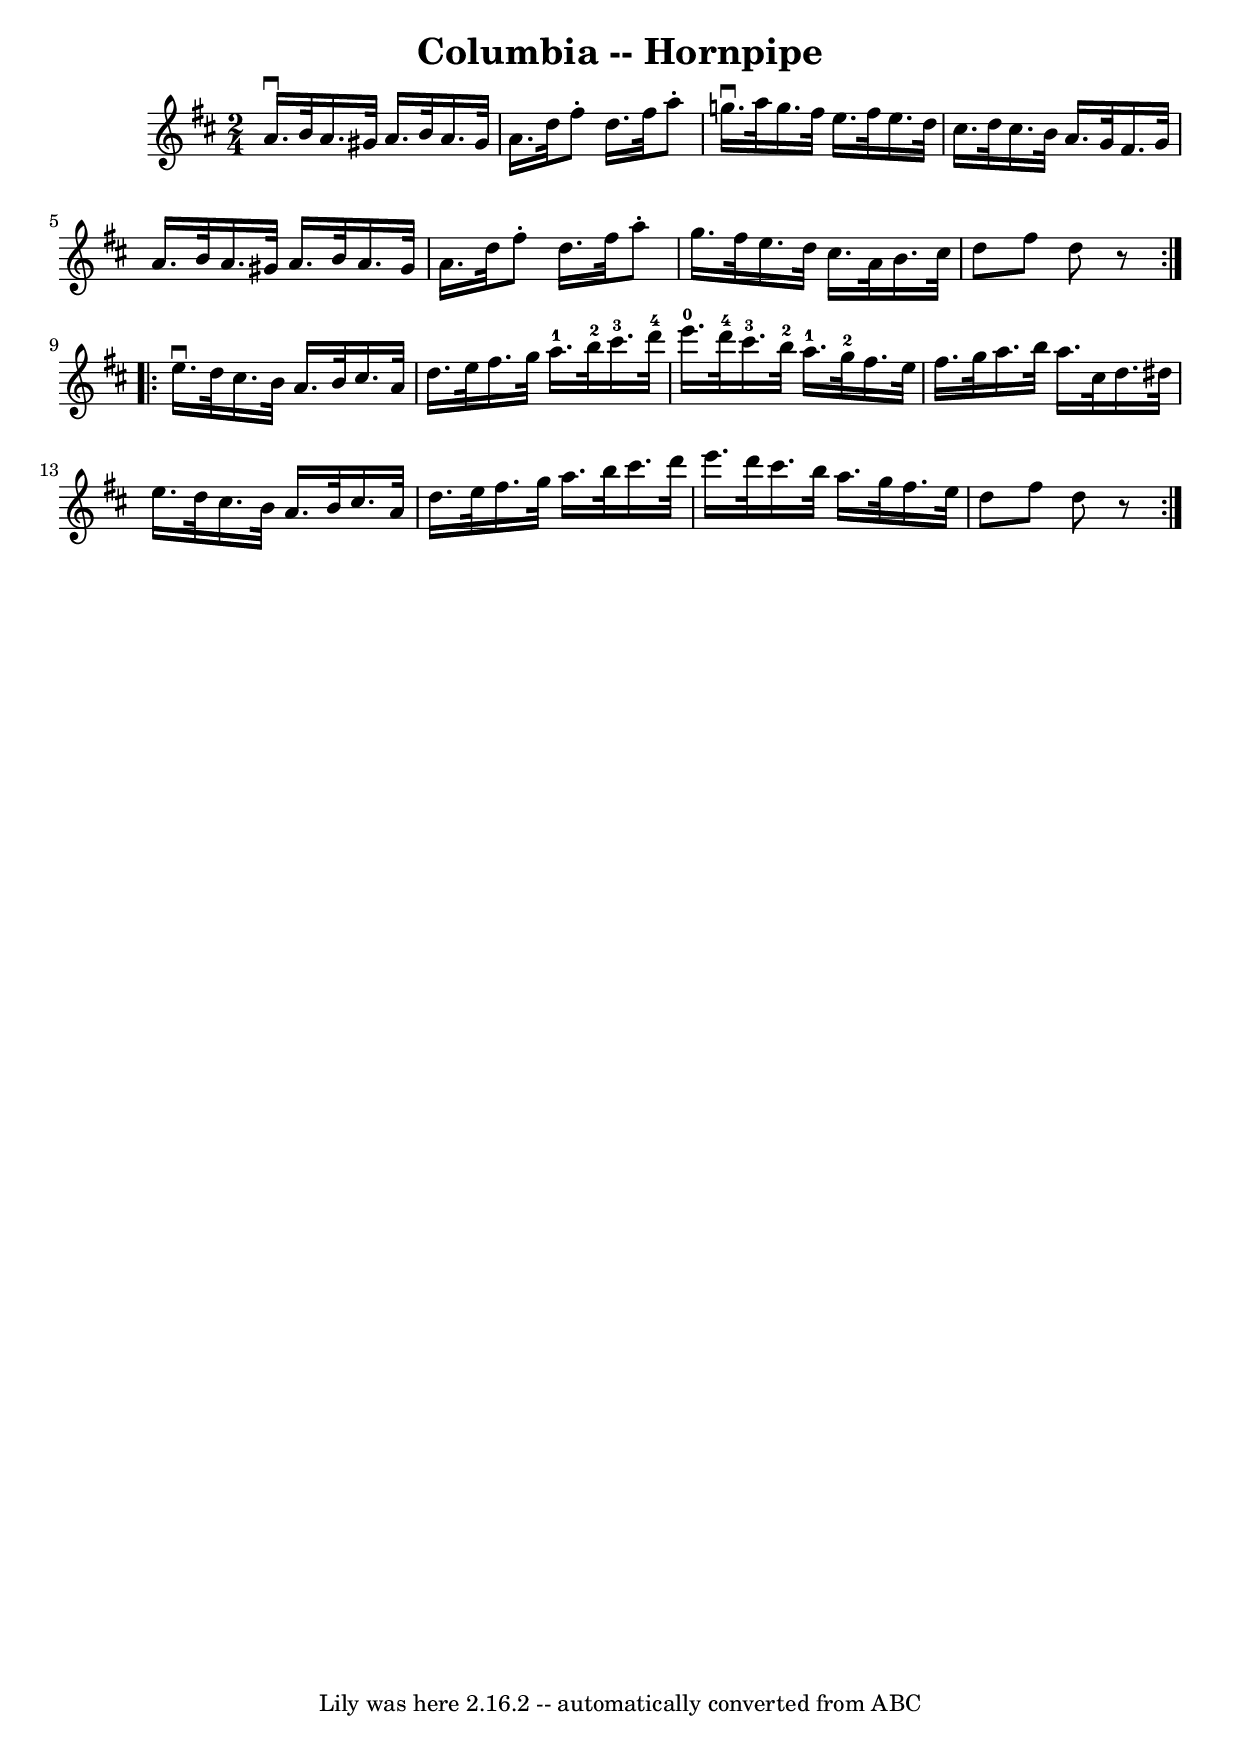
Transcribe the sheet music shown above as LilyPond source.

\version "2.16.2"
\include "Mammoth.ily"
\header {
  %% book = "Cole's 1000 Fiddle Tunes"
  crossRefNumber = "1"
  footnotes = ""
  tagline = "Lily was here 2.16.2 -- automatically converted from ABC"
  title = "Columbia -- Hornpipe"

}
voicedefault =  {



  \repeat volta 2 {

    \time 2/4 
    \key d \major
    a'16.^\downbow b'32 a'16. gis'32 a'16.    
    b'32 a'16. gis'32  |
    a'16. d''32 fis''8 -. d''16.    
    fis''32 a''8 -. |
    g''!16.^\downbow a''32 g''16. fis''32  
    e''16. fis''32 e''16. d''32  |
    cis''16. d''32    
    cis''16. b'32 a'16. g'32 fis'16. g'32  |
    a'16.    
    b'32 a'16. gis'32 a'16. b'32 a'16. gis'32  |
    a'16.   
    d''32 fis''8 -. d''16. fis''32 a''8 -. |
    g''16.    
    fis''32 e''16. d''32 cis''16. a'32 b'16. cis''32  |
    
    d''8 fis''8 d''8    r8 
  }     
  \repeat volta 2 {
    e''16.^\downbow d''32 
    cis''16. b'32 a'16. b'32 cis''16. a'32  |
    d''16.    
    e''32 fis''16. g''32 a''16.-1 b''32-2 cis'''16.-3   
    d'''32-4 |
    e'''16.-0 d'''32-4 cis'''16.-3 b''32 -2 a''16.-1 g''32-2 fis''16. e''32  |
    fis''16.    
    g''32 a''16. b''32 a''16. cis''32 d''16. dis''32  |
    
    e''16. d''32 cis''16. b'32 a'16. b'32 cis''16. a'32  
    |
    d''16. e''32 fis''16. g''32 a''16. b''32 cis'''16. 
    d'''32  |
    e'''16. d'''32 cis'''16. b''32 a''16.    
    g''32 fis''16. e''32  |
    d''8 fis''8 d''8    r8 
  }   

}

\score{
  <<

    \context Staff="default"
    {
      \voicedefault 
      
    }

  >>
  \layout {
    
  }
  \midi {
  }

}
